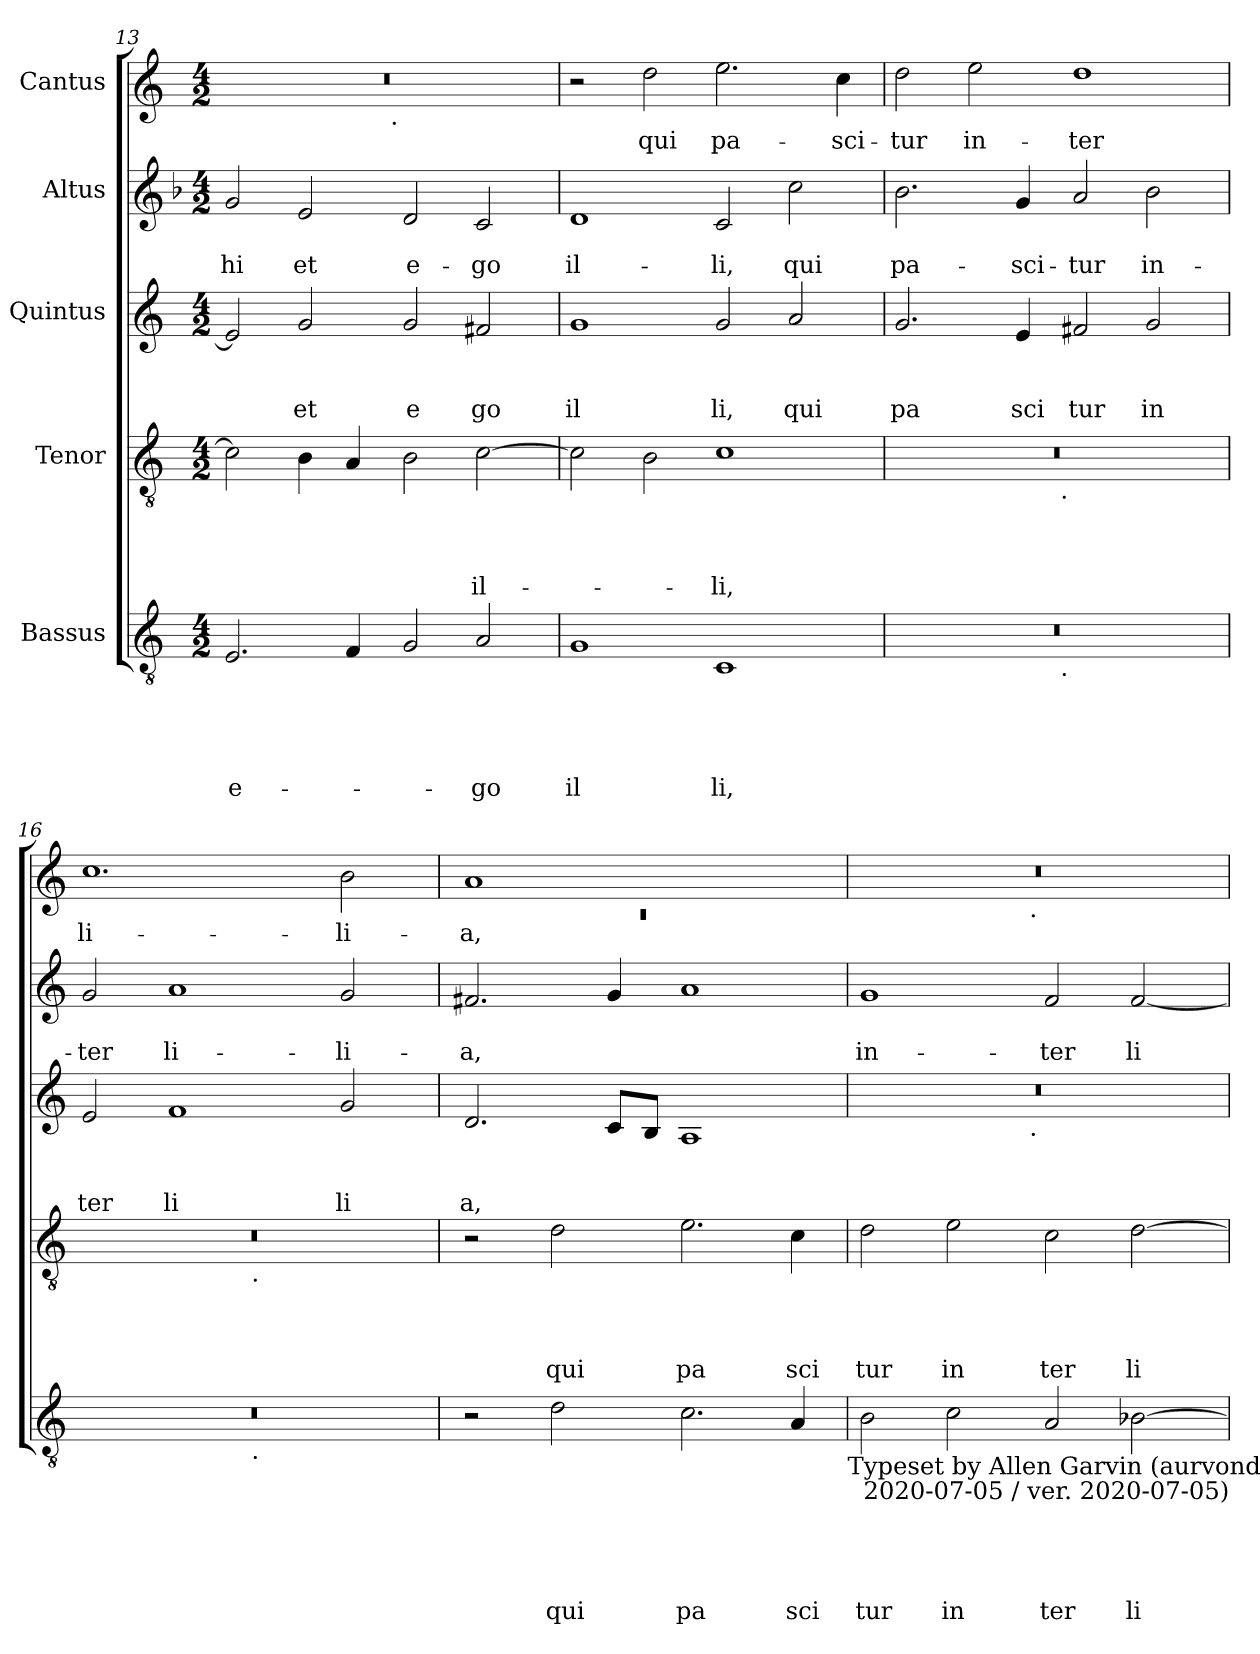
**kern	**text	**text	**text	**text	**text	**kern	**text	**text	**text	**text	**kern	**text	**text	**text	**kern	**text	**text	**kern	**text
*part5	*part5	*part5	*part5	*part5	*part5	*part4	*part4	*part4	*part4	*part4	*part3	*part3	*part3	*part3	*part2	*part2	*part2	*part1	*part1
*staff5	*staff5	*staff5	*staff5	*staff5	*staff5	*staff4	*staff4	*staff4	*staff4	*staff4	*staff3	*staff3	*staff3	*staff3	*staff2	*staff2	*staff2	*staff1	*staff1
*I"Bassus	*	*	*	*	*	*I"Tenor	*	*	*	*	*I"Quintus	*	*	*	*I"Altus	*	*	*I"Cantus	*
*clefGv2	*	*	*	*	*	*clefGv2	*	*	*	*	*clefG2	*	*	*	*clefG2	*	*	*clefG2	*
*k[]	*	*	*	*	*	*k[]	*	*	*	*	*k[]	*	*	*	*k[b-]	*	*	*k[]	*
*C:	*	*	*	*	*	*C:	*	*	*	*	*C:	*	*	*	*F:	*	*	*C:	*
*M4/2	*	*	*	*	*	*M4/2	*	*	*	*	*M4/2	*	*	*	*M4/2	*	*	*M4/2	*
=13	=13	=13	=13	=13	=13	=13	=13	=13	=13	=13	=13	=13	=13	=13	=13	=13	=13	=13	=13
!	!	!	!	!	!LO:LY:b	!	!	!	!	!	!	!	!	!	!	!	!LO:LY:b	!	!
*	*	*	*	*	*	*	*	*	*	*	*	*	*	*	*	*	*	*^	*
2.E/	.	.	.	.	e-	2c\]	.	.	.	.	2e/]	.	.	.	2g/	.	-hi	0r	2ryy	.
!	!	!	!	!	!	!	!	!	!	!	!	!	!	!LO:LY:b	!	!	!LO:LY:b	!	!	!
.	.	.	.	.	.	4B\	.	.	.	.	2g/	.	.	et	2e/	.	et	.	4...ryy	.
4F/	.	.	.	.	.	4A/	.	.	.	.	.	.	.	.	.	.	.	.	.	.
!	!	!	!	!	!	!	!	!	!	!	!	!	!	!	!	!	!	!	!LO:TX:b:t=.	!
.	.	.	.	.	.	.	.	.	.	.	.	.	.	.	.	.	.	.	1ryy	.
!	!	!	!	!	!	!	!	!	!	!	!	!	!	!LO:LY:b	!	!	!LO:LY:b	!	!	!
2G/	.	.	.	.	.	2B\	.	.	.	.	2g/	.	.	e	2d/	.	e-	.	.	.
!	!	!	!	!	!LO:LY:b	!	!	!	!	!LO:LY:b	!	!	!	!LO:LY:b	!	!	!LO:LY:b	!	!	!
2A/	.	.	.	.	-go	[<2c\	.	.	.	il-	2f#X/	.	.	go	2c/	.	-go	.	.	.
.	.	.	.	.	.	.	.	.	.	.	.	.	.	.	.	.	.	.	32ryy	.
*	*	*	*	*	*	*	*	*	*	*	*	*	*	*	*	*	*	*v	*v	*
!!LO:LB:g=z
=14	=14	=14	=14	=14	=14	=14	=14	=14	=14	=14	=14	=14	=14	=14	=14	=14	=14	=14	=14
*	*	*	*	*	*	*	*	*	*	*	*	*	*	*	*k[]	*	*	*	*
*	*	*	*	*	*	*	*	*	*	*	*	*	*	*	*C:	*	*	*	*
*	*	*	*	*	*	*	*	*	*	*	*	*	*	*	*	*	*	*^	*
!	!	!	!	!	!LO:LY:b	!	!	!	!	!	!	!	!	!LO:LY:b	!	!	!LO:LY:b	!	!	!
*	*	*	*	*	*	*	*	*	*	*	*	*	*	*	*	*	*	*v	*v	*
1G	.	.	.	.	il	2c\]	.	.	.	.	1g	.	.	il	1d	.	il-	2r	.
!	!	!	!	!	!	!	!	!	!	!	!	!	!	!	!	!	!	!	!LO:LY:b
.	.	.	.	.	.	2B\	.	.	.	.	.	.	.	.	.	.	.	2dd\	qui
!	!	!	!	!	!LO:LY:b	!	!	!	!	!LO:LY:b	!	!	!	!LO:LY:b	!	!	!LO:LY:b	!	!LO:LY:b
1C	.	.	.	.	li,	1c	.	.	.	-li,	2g/	.	.	li,	2c/	.	-li,	2.ee\	pa-
!	!	!	!	!	!	!	!	!	!	!	!	!	!	!LO:LY:b	!	!	!LO:LY:b	!	!
.	.	.	.	.	.	.	.	.	.	.	2a/	.	.	qui	2cc\	.	qui	.	.
!	!	!	!	!	!	!	!	!	!	!	!	!	!	!	!	!	!	!	!LO:LY:b
.	.	.	.	.	.	.	.	.	.	.	.	.	.	.	.	.	.	4cc\	-sci-
=15	=15	=15	=15	=15	=15	=15	=15	=15	=15	=15	=15	=15	=15	=15	=15	=15	=15	=15	=15
!	!	!	!	!	!	!	!	!	!	!	!	!	!	!LO:LY:b	!	!	!LO:LY:b	!	!LO:LY:b
*^	*	*	*	*	*	*^	*	*	*	*	*	*	*	*	*	*	*	*	*
0r	2ryy	.	.	.	.	.	0r	2ryy	.	.	.	.	2.g/	.	.	pa	2.b\	.	pa-	2dd\	-tur
!	!	!	!	!	!	!	!	!	!	!	!	!	!	!	!	!	!	!	!	!	!LO:LY:b
.	4...ryy	.	.	.	.	.	.	4...ryy	.	.	.	.	.	.	.	.	.	.	.	2ee\	in-
!	!	!	!	!	!	!	!	!	!	!	!	!	!	!	!	!LO:LY:b	!	!	!LO:LY:b	!	!
.	.	.	.	.	.	.	.	.	.	.	.	.	4e/	.	.	sci	4g/	.	-sci-	.	.
!	!	!	!	!	!	!	!	!LO:TX:b:t=.	!	!	!	!	!	!	!	!	!	!	!	!	!
!	!LO:TX:b:t=.	!	!	!	!	!	!	!	!	!	!	!	!	!	!	!	!	!	!	!	!
.	1ryy	.	.	.	.	.	.	1ryy	.	.	.	.	.	.	.	.	.	.	.	.	.
!	!	!	!	!	!	!	!	!	!	!	!	!	!	!	!	!LO:LY:b	!	!	!LO:LY:b	!	!LO:LY:b
.	.	.	.	.	.	.	.	.	.	.	.	.	2f#X/	.	.	tur	2a/	.	-tur	1dd	-ter
!	!	!	!	!	!	!	!	!	!	!	!	!	!	!	!	!LO:LY:b	!	!	!LO:LY:b	!	!
.	.	.	.	.	.	.	.	.	.	.	.	.	2g/	.	.	in	2b\	.	in-	.	.
.	32ryy	.	.	.	.	.	.	32ryy	.	.	.	.	.	.	.	.	.	.	.	.	.
=16	=16	=16	=16	=16	=16	=16	=16	=16	=16	=16	=16	=16	=16	=16	=16	=16	=16	=16	=16	=16	=16
!	!	!	!	!	!	!	!	!	!	!	!	!	!	!	!	!LO:LY:b	!	!	!LO:LY:b	!	!LO:LY:b
0r	2ryy	.	.	.	.	.	0r	2ryy	.	.	.	.	2e/	.	.	ter	2g/	.	-ter	1.cc	li-
!	!	!	!	!	!	!	!	!	!	!	!	!	!	!	!	!LO:LY:b	!	!	!LO:LY:b	!	!
.	4...ryy	.	.	.	.	.	.	4...ryy	.	.	.	.	1f	.	.	li	1a	.	li-	.	.
!	!	!	!	!	!	!	!	!LO:TX:b:t=.	!	!	!	!	!	!	!	!	!	!	!	!	!
!	!LO:TX:b:t=.	!	!	!	!	!	!	!	!	!	!	!	!	!	!	!	!	!	!	!	!
.	1ryy	.	.	.	.	.	.	1ryy	.	.	.	.	.	.	.	.	.	.	.	.	.
!	!	!	!	!	!	!	!	!	!	!	!	!	!	!	!	!LO:LY:b	!	!	!LO:LY:b	!	!LO:LY:b
.	.	.	.	.	.	.	.	.	.	.	.	.	2g/	.	.	li	2g/	.	-li-	2b\	-li-
.	32ryy	.	.	.	.	.	.	32ryy	.	.	.	.	.	.	.	.	.	.	.	.	.
=17	=17	=17	=17	=17	=17	=17	=17	=17	=17	=17	=17	=17	=17	=17	=17	=17	=17	=17	=17	=17	=17
*	*	*	*	*	*	*	*	*	*	*	*	*	*	*	*	*	*	*	*	*^	*
!	!	!	!	!	!	!	!	!	!	!	!	!	!	!	!	!LO:LY:b	!	!	!LO:LY:b	!	!LO:N:vis=1	!LO:LY:b
*v	*v	*	*	*	*	*	*	*	*	*	*	*	*	*	*	*	*	*	*	*	*	*
*	*	*	*	*	*	*v	*v	*	*	*	*	*	*	*	*	*	*	*	*	*	*
2r	.	.	.	.	.	2r	.	.	.	.	2.d/	.	.	a,	2.f#X/	.	-a,	1a	0rc	-a,
!	!	!	!	!	!LO:LY:b	!	!	!	!	!LO:LY:b	!	!	!	!	!	!	!	!	!	!
2d\	.	.	.	.	qui	2d\	.	.	.	qui	.	.	.	.	.	.	.	.	.	.
.	.	.	.	.	.	.	.	.	.	.	8c/L	.	.	.	4g/	.	.	.	.	.
.	.	.	.	.	.	.	.	.	.	.	8B/J	.	.	.	.	.	.	.	.	.
!	!	!	!	!	!LO:LY:b	!	!	!	!	!LO:LY:b	!	!	!	!	!	!	!	!	!	!
2.c\	.	.	.	.	pa	2.e\	.	.	.	pa	1A	.	.	.	1a	.	.	1ryy	.	.
!	!	!	!	!	!LO:LY:b	!	!	!	!	!LO:LY:b	!	!	!	!	!	!	!	!	!	!
4A/	.	.	.	.	sci	4c\	.	.	.	sci	.	.	.	.	.	.	.	.	.	.
!LO:TX:b:t=Typeset by Allen Garvin (aurvondel@gmail.com) (orig. 2020-07-05	!	!	!	!	!	!	!	!	!	!	!	!	!	!	!	!	!	!	!	!
=18	=18	=18	=18	=18	=18	=18	=18	=18	=18	=18	=18	=18	=18	=18	=18	=18	=18	=18	=18	=18
!	!	!	!	!	!LO:LY:b	!	!	!	!	!LO:LY:b	!	!	!	!	!	!	!LO:LY:b	!	!	!
*	*	*	*	*	*	*	*	*	*	*	*^	*	*	*	*	*	*	*	*	*
2B\	.	.	.	.	tur	2d\	.	.	.	tur	0r	2ryy	.	.	.	1g	.	in-	0r	2ryy	.
!	!	!	!	!	!LO:LY:b	!	!	!	!	!LO:LY:b	!	!	!	!	!	!	!	!	!	!	!
2c\	.	.	.	.	in	2e\	.	.	.	in	.	4...ryy	.	.	.	.	.	.	.	4...ryy	.
!	!	!	!	!	!	!	!	!	!	!	!	!	!	!	!	!	!	!	!	!LO:TX:b:t=.	!
!	!	!	!	!	!	!	!	!	!	!	!	!LO:TX:b:t=.	!	!	!	!	!	!	!	!	!
.	.	.	.	.	.	.	.	.	.	.	.	1ryy	.	.	.	.	.	.	.	1ryy	.
!	!	!	!	!	!LO:LY:b	!	!	!	!	!LO:LY:b	!	!	!	!	!	!	!	!LO:LY:b	!	!	!
2A/	.	.	.	.	ter	2c\	.	.	.	ter	.	.	.	.	.	2f/	.	-ter	.	.	.
!	!	!	!	!	!LO:LY:b	!	!	!	!	!LO:LY:b	!	!	!	!	!	!	!	!LO:LY:b	!	!	!
[>2B-X\	.	.	.	.	li	[>2d\	.	.	.	li	.	.	.	.	.	[<2f/	.	li-	.	.	.
.	.	.	.	.	.	.	.	.	.	.	.	32ryy	.	.	.	.	.	.	.	32ryy	.
!LO:TX:b:t=2020-07-05 / ver. 2020-07-05)	!	!	!	!	!	!	!	!	!	!	!	!	!	!	!	!	!	!	!	!	!
*	*	*	*	*	*	*	*	*	*	*	*v	*v	*	*	*	*	*	*	*v	*v	*
=	=	=	=	=	=	=	=	=	=	=	=	=	=	=	=	=	=	=	=
*-	*-	*-	*-	*-	*-	*-	*-	*-	*-	*-	*-	*-	*-	*-	*-	*-	*-	*-	*-
